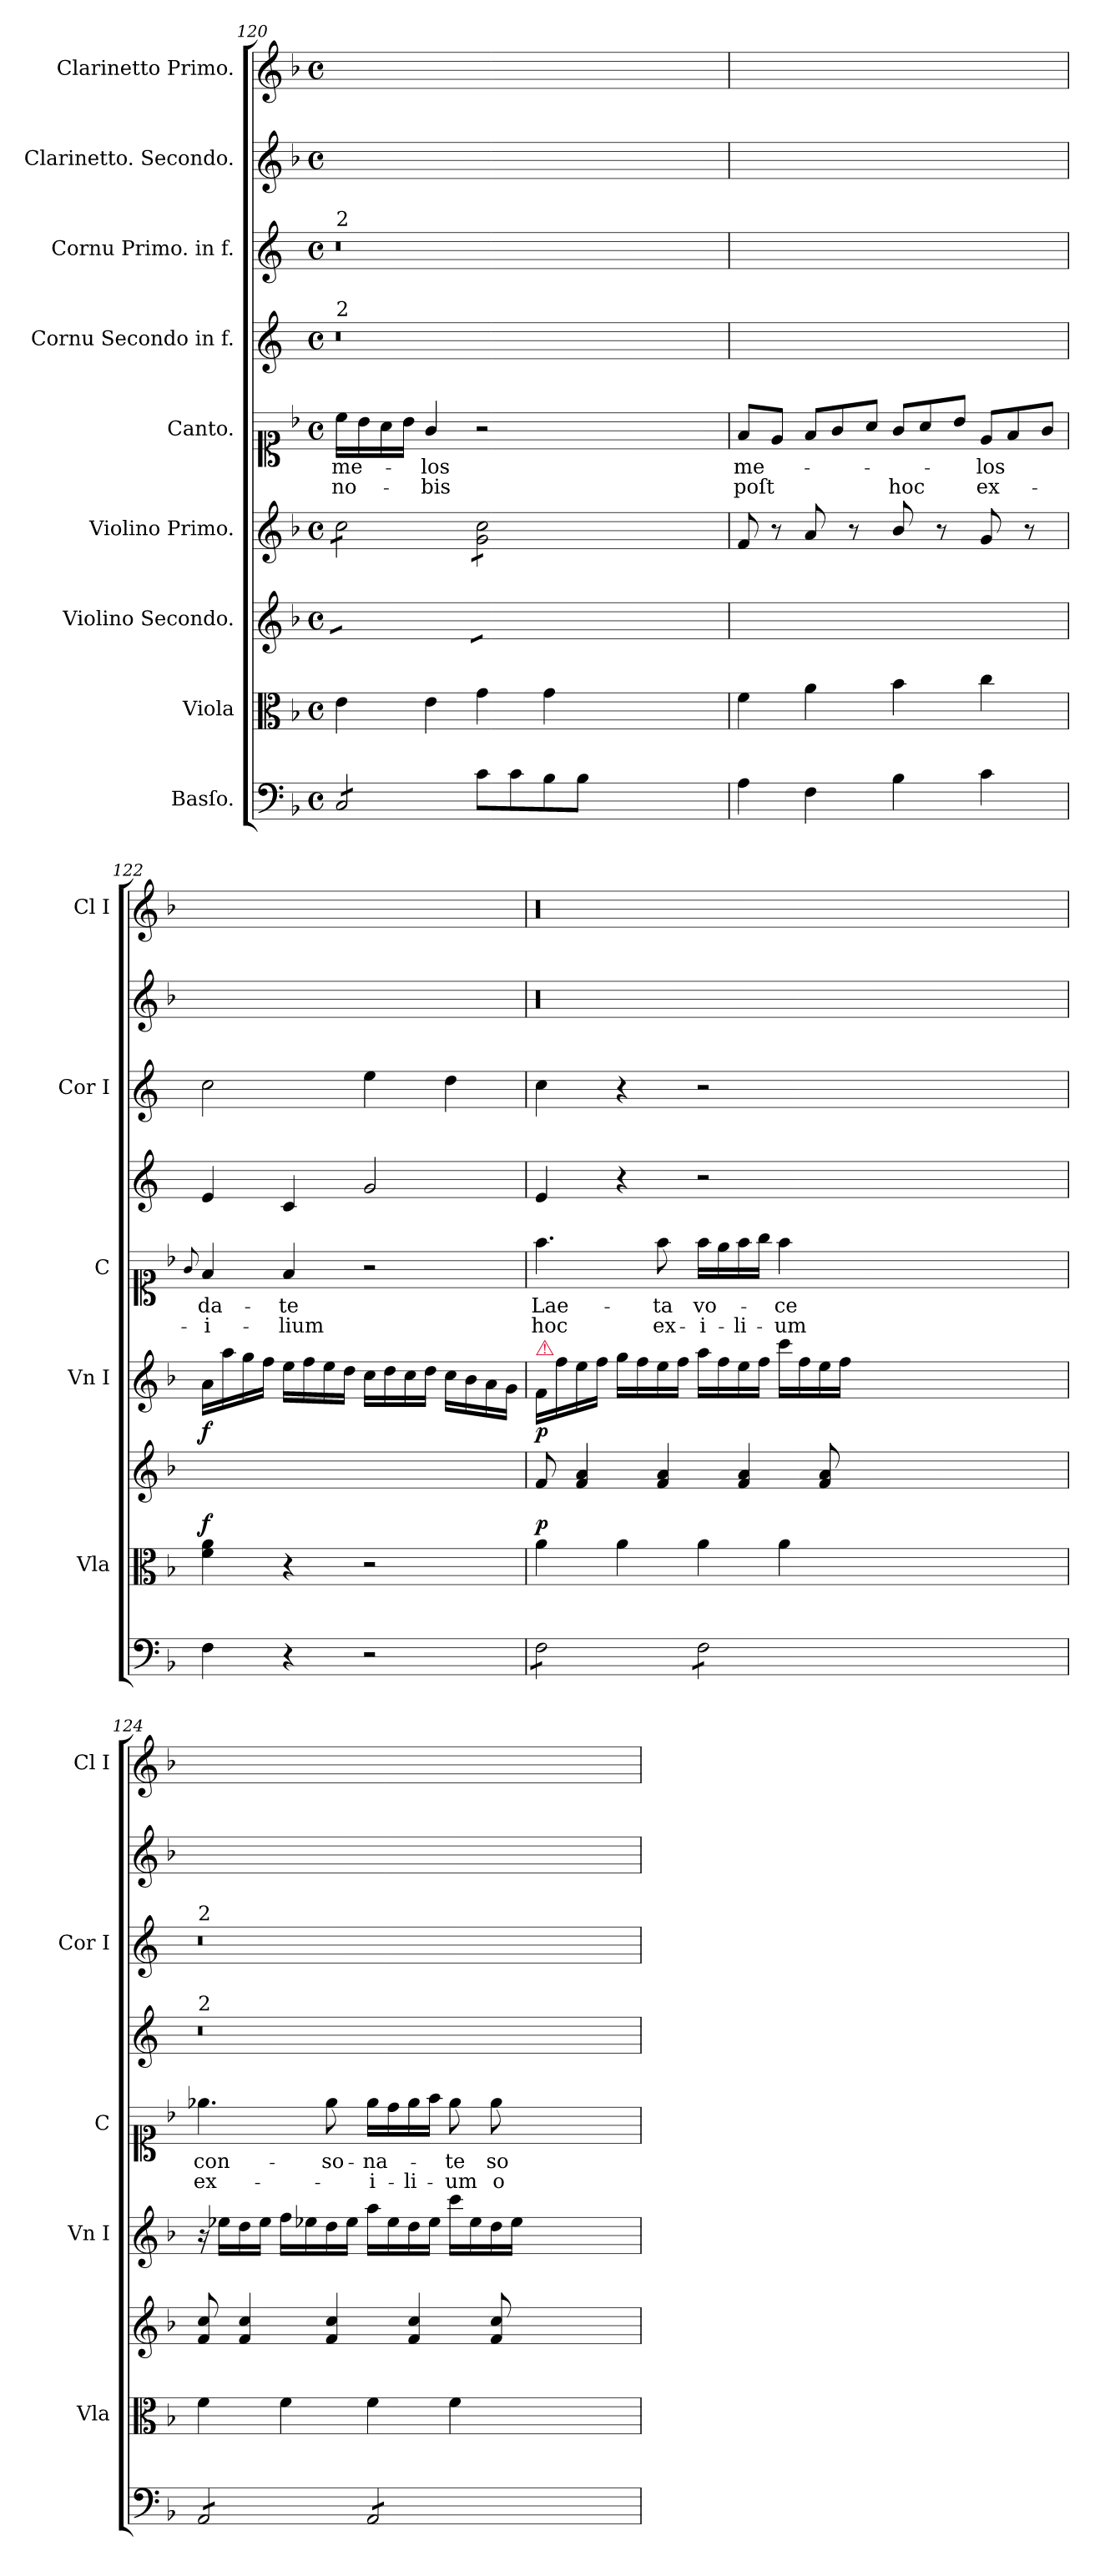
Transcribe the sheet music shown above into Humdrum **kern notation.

**kern	**kern	**kern	**dynam	**kern	**dynam	**kern	**text	**text	**kern	**kern	**kern	**kern
*part9	*part8	*part7	*part7	*part6	*part6	*part5	*part5	*part5	*part4	*part3	*part2	*part1
*staff9	*staff8	*staff7	*staff7	*staff6	*staff6	*staff5	*staff5	*staff5	*staff4	*staff3	*staff2	*staff1
*I"Basſo.	*I"Viola	*I"Violino Secondo.	*	*I"Violino Primo.	*	*I"Canto.	*	*	*I"Cornu Secondo in f.	*I"Cornu Primo. in f.	*I"Clarinetto. Secondo.	*I"Clarinetto Primo.
*	*I'Vla	*	*	*I'Vn I	*	*I'C	*	*	*	*I'Cor I	*	*I'Cl I
*clefF4	*clefC3	*clefG2	*	*clefG2	*	*clefC1	*	*	*clefG2	*clefG2	*clefG2	*clefG2
*	*	*	*	*	*	*	*	*	*ITrd4c7	*ITrd4c7	*	*
*k[b-]	*k[b-]	*k[b-]	*	*k[b-]	*	*k[b-]	*	*	*k[b-]	*k[b-]	*k[b-]	*k[b-]
*F:	*F:	*F:	*	*F:	*	*F:	*	*	*	*	*F:	*F:
*M4/4	*M4/4	*M4/4	*	*M4/4	*	*M4/4	*	*	*M4/4	*M4/4	*M4/4	*M4/4
*met(c)	*met(c)	*met(c)	*	*met(c)	*	*met(c)	*	*	*met(c)	*met(c)	*met(c)	*met(c)
=120	=120	=120	=120	=120	=120	=120	=120	=120	=120	=120	=120	=120
!	!	!	!	!	!	!	!	!	!	!LO:TX:a:t=2	!	!
!	!	!	!	!	!	!	!	!	!LO:TX:a:t=2	!	!	!
*tremolo	*	*	*	*	*	*	*	*	*	*	*	*
*	*	*tremolo	*	*	*	*	*	*	*	*	*	*
*	*	*	*	*tremolo	*	*	*	*	*	*	*	*
8C/L	4e\	8g/yyL	.	8cc\L	.	16cc\LL	me-	no-	0r	0r	0ryy	0ryy
.	.	.	.	.	.	16b-\	.	.	.	.	.	.
8C/	.	8g/yy	.	8cc\	.	16a\	.	.	.	.	.	.
.	.	.	.	.	.	16b-\JJ	.	.	.	.	.	.
8C/	4e\	8g/yy	.	8cc\	.	4g/	-los	-bis	.	.	.	.
8C/J	.	8g/yyJ	.	8cc\J	.	.	.	.	.	.	.	.
*Xtremolo	*	*	*	*	*	*	*	*	*	*	*	*
8c\L	4g\	8e/yyL	.	8g\ 8cc\L	.	2r	.	.	.	.	.	.
8c\	.	8e/yy	.	8g\ 8cc\	.	.	.	.	.	.	.	.
8B-\	4g\	8e/yy	.	8g\ 8cc\	.	.	.	.	.	.	.	.
8B-\J	.	8e/yyJ	.	8g\ 8cc\J	.	.	.	.	.	.	.	.
*	*	*	*	*Xtremolo	*	*	*	*	*	*	*	*
*	*	*Xtremolo	*	*	*	*	*	*	*	*	*	*
1ryy	1ryy	1ryy	.	1ryy	.	1ryy	.	.	.	.	.	.
=121	=121	=121	=121	=121	=121	=121	=121	=121	=121	=121	=121	=121
4A\	4f\	8c/yy	.	8f/	.	8f/L	me-	poſt	1ryy	1ryy	1ryy	1ryy
.	.	8ryy	.	8r	.	8e/J	.	.	.	.	.	.
*	*	*	*	*	*	*Xtuplet	*	*	*	*	*	*
4F\	4a\	8c/yy	.	8a/	.	12f/L	.	.	.	.	.	.
.	.	.	.	.	.	12g/	.	.	.	.	.	.
.	.	8ryy	.	8r	.	.	.	.	.	.	.	.
.	.	.	.	.	.	12a/J	.	.	.	.	.	.
4B-\	4b-\	8d/yy	.	8b-/	.	12g/L	.	hoc	.	.	.	.
.	.	.	.	.	.	12a/	.	.	.	.	.	.
.	.	8ryy	.	8r	.	.	.	.	.	.	.	.
.	.	.	.	.	.	12b-/J	.	.	.	.	.	.
4c\	4cc\	8B-/yy	.	8g/	.	12e/L	-los	ex-	.	.	.	.
.	.	.	.	.	.	12f/	.	.	.	.	.	.
.	.	8ryy	.	8r	.	.	.	.	.	.	.	.
.	.	.	.	.	.	12g/J	.	.	.	.	.	.
=122	=122	=122	=122	=122	=122	=122	=122	=122	=122	=122	=122	=122
.	.	.	.	.	.	8qqg/	.	.	.	.	.	.
!	!	!	!	!	!LO:DY:b	!	!	!	!	!	!	!
4F\	4f\ 4a\	4A/yy	f	16a\LL	f	4f/	da-	-i-	4A/	2f\	1ryy	1ryy
.	.	.	.	16aa\	.	.	.	.	.	.	.	.
.	.	.	.	16gg\	.	.	.	.	.	.	.	.
.	.	.	.	16ff\JJ	.	.	.	.	.	.	.	.
4r	4r	16cc\LLyy	.	16ee\LL	.	4f/	-te	-lium	4F/	.	.	.
.	.	16dd\yy	.	16ff\	.	.	.	.	.	.	.	.
.	.	16cc\yy	.	16ee\	.	.	.	.	.	.	.	.
.	.	16b-\JJyy	.	16dd\JJ	.	.	.	.	.	.	.	.
2r	2r	16a\LLyy	.	16cc\LL	.	2r	.	.	2c/	4a\	.	.
.	.	16b-\yy	.	16dd\	.	.	.	.	.	.	.	.
.	.	16a\yy	.	16cc\	.	.	.	.	.	.	.	.
.	.	16b-\JJyy	.	16dd\JJ	.	.	.	.	.	.	.	.
.	.	16a/LLyy	.	16cc\LL	.	.	.	.	.	4g\	.	.
.	.	16g/yy	.	16b-\	.	.	.	.	.	.	.	.
.	.	16f/yy	.	16a\	.	.	.	.	.	.	.	.
.	.	16e/JJyy	.	16g\JJ	.	.	.	.	.	.	.	.
=123	=123	=123	=123	=123	=123	=123	=123	=123	=123	=123	=123	=123
!	!	!	!	!LO:TX:a:color=crimson:t=⚠	!	!	!	!	!	!	!	!
!	!	!	!	!	!LO:DY:b	!	!	!	!	!	!	!
*tremolo	*	*	*	*	*	*	*	*	*	*	*	*
8F\L	4a\	8f/	p	16f/LL	p	4.ff\	Lae-	hoc	4A/	4f\	00r	00r
.	.	.	.	16ff\	.	.	.	.	.	.	.	.
8F\	.	4f/ 4a/	.	16ee\	.	.	.	.	.	.	.	.
.	.	.	.	16ff\JJ	.	.	.	.	.	.	.	.
8F\	4a\	.	.	16gg\LL	.	.	.	.	4r	4r	.	.
.	.	.	.	16ff\	.	.	.	.	.	.	.	.
8F\J	.	4f/ 4a/	.	16ee\	.	8ff\	-ta	ex-	.	.	.	.
.	.	.	.	16ff\JJ	.	.	.	.	.	.	.	.
8F\L	4a\	.	.	16aa\LL	.	16ff\LL	vo-	-i-	2r	2r	.	.
.	.	.	.	16ff\	.	16ee\	.	.	.	.	.	.
8F\	.	4f/ 4a/	.	16ee\	.	16ff\	.	-li-	.	.	.	.
.	.	.	.	16ff\JJ	.	16gg\JJ	.	.	.	.	.	.
8F\	4a\	.	.	16ccc\LL	.	4ff\	-ce	-um	.	.	.	.
.	.	.	.	16ff\	.	.	.	.	.	.	.	.
8F\J	.	8f/ 8a/	.	16ee\	.	.	.	.	.	.	.	.
.	.	.	.	16ff\JJ	.	.	.	.	.	.	.	.
0.ryy	0.ryy	0.ryy	.	0.ryy	.	0.ryy	.	.	0.ryy	0.ryy	.	.
=124	=124	=124	=124	=124	=124	=124	=124	=124	=124	=124	=124	=124
!	!	!	!	!	!	!	!	!	!	!LO:TX:a:t=2	!	!
!	!	!	!	!	!	!	!	!	!LO:TX:a:t=2	!	!	!
8AA/L	4f\	8f/ 8cc/	.	16r	.	4.ee-X\	con-	ex-	0r	0r	0ryy	0ryy
.	.	.	.	16ee-X\LL	.	.	.	.	.	.	.	.
8AA/	.	4f/ 4cc/	.	16dd\	.	.	.	.	.	.	.	.
.	.	.	.	16ee-\JJ	.	.	.	.	.	.	.	.
8AA/	4f\	.	.	16ff\LL	.	.	.	.	.	.	.	.
.	.	.	.	16ee-X\	.	.	.	.	.	.	.	.
8AA/J	.	4f/ 4cc/	.	16dd\	.	8ee-\	-so-	.	.	.	.	.
.	.	.	.	16ee-\JJ	.	.	.	.	.	.	.	.
8AA/L	4f\	.	.	16aa\LL	.	16ee-\LL	-na-	-i-	.	.	.	.
.	.	.	.	16ee-\	.	16dd\	.	.	.	.	.	.
8AA/	.	4f/ 4cc/	.	16dd\	.	16ee-\	.	-li-	.	.	.	.
.	.	.	.	16ee-\JJ	.	16ff\JJ	.	.	.	.	.	.
8AA/	4f\	.	.	16ccc\LL	.	8ee-\	-te	-um	.	.	.	.
.	.	.	.	16ee-\	.	.	.	.	.	.	.	.
8AA/J	.	8f/ 8cc/	.	16dd\	.	8ee-\	so-	o-	.	.	.	.
*Xtremolo	*	*	*	*	*	*	*	*	*	*	*	*
.	.	.	.	16ee-\JJ	.	.	.	.	.	.	.	.
1ryy	1ryy	1ryy	.	1ryy	.	1ryy	.	.	.	.	.	.
=	=	=	=	=	=	=	=	=	=	=	=	=
*-	*-	*-	*-	*-	*-	*-	*-	*-	*-	*-	*-	*-
